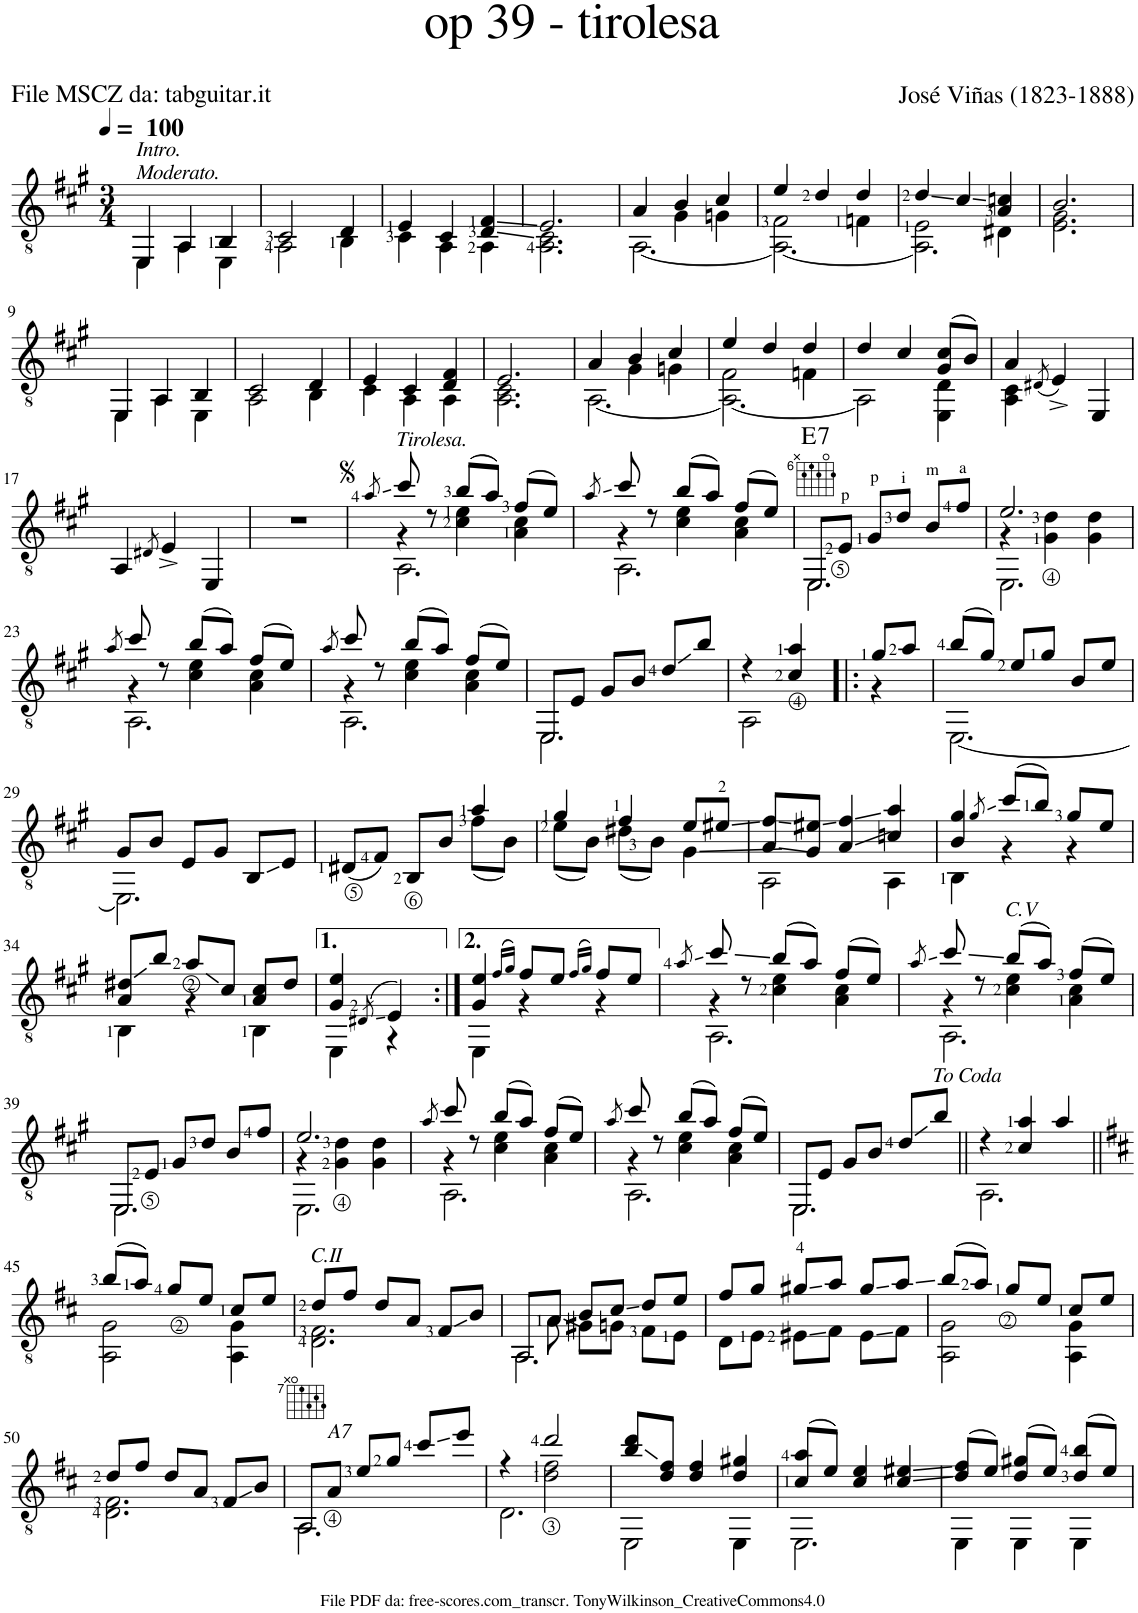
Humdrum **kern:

**kern	**harte
*part1	*part1
*staff1	*
*I"Guitar	*
*I'Guit.	*
*clefGv2	*
*k[f#c#g#]	*
*M3/4	*
*MM100	*
=1	=1
*^	*
!LO:TX:a:i:t=Intro.	!	!
!LO:TX:a:t=Moderato.	!	!
4EE/	4EE\	.
4AA/	4AA\	.
4BB/	4EE\	.
=2	=2	=2
2C#/	2AA\	.
4D/	4BB\	.
=3	=3	=3
4E/	4C#\	.
4C#/	4AA\	.
4D/ 4F#/	4AA\	.
=4	=4	=4
2.E/	2.AA\ 2.C#\	.
=5	=5	=5
*	*^	*
4A/	4ryy	[2.AA\	.
4B/	4G#\	.	.
4c#/	4Gn\	.	.
=6	=6	=6	=6
4e/	2F#\	2.AA\_	.
4d/	.	.	.
4d/	4Fn\	.	.
=7	=7	=7	=7
4d/	2E\	2.AA\]	.
4c#/	.	.	.
4A/ 4cn/	4D#X\	.	.
*	*v	*v	*
=8	=8	=8
2.B/	2.E\ 2.G#\	.
!!LO:LB:g=z	!!
=9	=9	=9
4EE/	4EE\	.
4AA/	4AA\	.
4BB/	4EE\	.
=10	=10	=10
2C#/	2AA\	.
4D/	4BB\	.
=11	=11	=11
4E/	4C#\	.
4C#/	4AA\	.
4D/ 4F#/	4AA\	.
=12	=12	=12
2.E/	2.AA\ 2.C#\	.
=13	=13	=13
*	*^	*
4A/	4ryy	[2.AA\	.
4B/	4G#\	.	.
4c#/	4Gn\	.	.
=14	=14	=14	=14
4e/	2F#\	2.AA\_	.
4d/	.	.	.
4d/	4Fn\	.	.
*	*v	*v	*
=15	=15	=15
4d/	2AA\]	.
4c#/	.	.
(8G#/ 8c#/L	4EE\ 4D\	.
8B/J)	.	.
=16	=16	=16
4A/	4AA\ 4C#\	.
(8qD#X/	.	.
4E^/)	2ryy	.
4EE/	.	.
*v	*v	*
!!LO:LB:g=z
=17	=17
4AA/	.
8qD#X/	.
4E^/	.
4EE/	.
=18	=18
2.r	.
=19	=19
8qa/	.
*^	*
*	*^	*
!LO:TX:a:i:t=Tirolesa.	!	!	!
8cc#/	4r	2.AA\	.
8r	.	.	.
(8b/L	4c#\ 4e\	.	.
8a/J)	.	.	.
(8f#/L	4A\ 4c#\	.	.
8e/J)	.	.	.
=20	=20	=20	=20
8qa/	.	.	.
8cc#/	4r	2.AA\	.
8r	.	.	.
(8b/L	4c#\ 4e\	.	.
8a/J)	.	.	.
(8f#/L	4A\ 4c#\	.	.
8e/J)	.	.	.
*v	*v	*v	*
=21	=21
!LO:N:head=open	!LO:H:kt=7
*^	*
8EE/L	2.EE\	E:7
8E/J	.	.
8G#/L	.	.
8d/J	.	.
8B/L	.	.
8f#/J	.	.
=22	=22	=22
*	*^	*
2.e/	4r	2.EE\	.
.	4G#\ 4d\	.	.
.	4G#\ 4d\	.	.
!!LO:LB:g=z	!!	!!
=23	=23	=23	=23
8qa/	.	.	.
8cc#/	4r	2.AA\	.
8r	.	.	.
(8b/L	4c#\ 4e\	.	.
8a/J)	.	.	.
(8f#/L	4A\ 4c#\	.	.
8e/J)	.	.	.
=24	=24	=24	=24
8qa/	.	.	.
8cc#/	4r	2.AA\	.
8r	.	.	.
(8b/L	4c#\ 4e\	.	.
8a/J)	.	.	.
(8f#/L	4A\ 4c#\	.	.
8e/J)	.	.	.
*v	*v	*v	*
=25	=25
!LO:N:head=open	!
*^	*
8EE/L	2.EE\	.
8E/J	.	.
8G#/L	.	.
8B/J	.	.
8d/L	.	.
8b/J	.	.
=26	=26	=26
4r	2AA\	.
4c#/ 4a/	.	.
=27!|:	=27!|:	=27!|:
8g#/L	4r	.
8a/J	.	.
=28	=28	=28
(8b/L	[2.EE\	.
8g#/J)	.	.
8e/L	.	.
8g#/J	.	.
8B/L	.	.
8e/J	.	.
!!LO:LB:g=z	!!
=29	=29	=29
8G#/L	2.EE\]	.
8B/J	.	.
8E/L	.	.
8G#/J	.	.
8BB/L	.	.
8E/J	.	.
=30	=30	=30
(8D#X/L	2ryy	.
8F#/J)	.	.
8BB/L	.	.
8B/J	.	.
4a/	(8f#\L	.
.	8B\J)	.
=31	=31	=31
4g#/	(8e\L	.
.	8B\J)	.
4f#/	(8d#X\L	.
.	8B\J)	.
8e/L	4G#\	.
8e#X/J	.	.
=32	=32	=32
8A/ 8f#/L	2AA\	.
8G#/ 8e#X/J	.	.
4A/ 4f#/	.	.
4cn/ 4a/	4AA\	.
=33	=33	=33
4B/ 4g#/	4BB\	.
8qg#/	.	.
(8cc#/L	4r	.
8b/J)	.	.
8g#/L	4r	.
8e/J	.	.
!!LO:LB:g=z	!!
=34	=34	=34
8A/ 8d#X/L	4BB\	.
8b/J	.	.
8a/L	4r	.
8c#/J	.	.
8A/ 8c#/L	4BB\	.
8d#/J	.	.
=35	=35	=35
4G#/ 4e/	4EE\	.
(8qD#X/	.	.
4E/)	4r	.
=36:|!	=36:|!	=36:|!
4G#/ 4e/	4EE\	.
(16qf#/LL	.	.
16qg#/JJ)	.	.
8f#/L	4r	.
8e/J	.	.
(16qf#/LL	.	.
16qg#/JJ)	.	.
8f#/L	4r	.
8e/J	.	.
*v	*v	*
=37	=37
8qa/	.
*^	*
*	*^	*
8cc#/	4r	2.AA\	.
8r	.	.	.
(8b/L	4c#\ 4e\	.	.
8a/J)	.	.	.
(8f#/L	4A\ 4c#\	.	.
8e/J)	.	.	.
=38	=38	=38	=38
8qa/	.	.	.
8cc#/	4r	2.AA\	.
8r	.	.	.
!LO:TX:a:i:t=C.V	!	!	!
(8b/L	4c#\ 4e\	.	.
8a/J)	.	.	.
(8f#/L	4A\ 4c#\	.	.
8e/J)	.	.	.
*v	*v	*v	*
!!LO:LB:g=z
=39	=39
!LO:N:head=open	!
*^	*
8EE/L	2.EE\	.
8E/J	.	.
8G#/L	.	.
8d/J	.	.
8B/L	.	.
8f#/J	.	.
=40	=40	=40
*	*^	*
2.e/	4r	2.EE\	.
.	4G#\ 4d\	.	.
.	4G#\ 4d\	.	.
=41	=41	=41	=41
8qa/	.	.	.
8cc#/	4r	2.AA\	.
8r	.	.	.
(8b/L	4c#\ 4e\	.	.
8a/J)	.	.	.
(8f#/L	4A\ 4c#\	.	.
8e/J)	.	.	.
=42	=42	=42	=42
8qa/	.	.	.
8cc#/	4r	2.AA\	.
8r	.	.	.
(8b/L	4c#\ 4e\	.	.
8a/J)	.	.	.
(8f#/L	4A\ 4c#\	.	.
8e/J)	.	.	.
*v	*v	*v	*
=43	=43
!LO:N:head=open	!
*^	*
8EE/L	2.EE\	.
8E/J	.	.
8G#/L	.	.
8B/J	.	.
8d/L	.	.
8b/J	.	.
=44||	=44||	=44||
4r	2.AA\	.
4c#/ 4a/	.	.
4a/	.	.
!!LO:LB:g=z	!!
=45||	=45||	=45||
*k[f#c#]	*	*
(8b/L	2AA\ 2G\	.
8a/J)	.	.
8g/L	.	.
8e/J	.	.
8c#/L	4AA\ 4G\	.
8e/J	.	.
=46	=46	=46
!LO:TX:a:i:t=C.II	!	!
8d/L	2.D\ 2.F#\	.
8f#/J	.	.
8d/L	.	.
8A/J	.	.
8F#/L	.	.
8B/J	.	.
*v	*v	*
=47	=47
!LO:N:head=open	!
*^	*
*	*^	*
8AA/L	8ryy	2.AA\	.
8A/J	8A\	.	.
8B/L	8G#X\L	.	.
8c#/J	8Gn\J	.	.
8d/L	8F#\L	.	.
8e/J	8E\J	.	.
*	*v	*v	*
=48	=48	=48
8f#/L	8D\L	.
8g/J	8E\J	.
8g#X/L	8E#X\L	.
8a/J	8F#\J	.
8g#/L	8E#\L	.
8a/J	8F#\J	.
=49	=49	=49
(8b/L	2AA\ 2G\	.
8a/J)	.	.
8g/L	.	.
8e/J	.	.
8c#/L	4AA\ 4G\	.
8e/J	.	.
!!LO:LB:g=z	!!
=50	=50	=50
8d/L	2.D\ 2.F#\	.
8f#/J	.	.
8d/L	.	.
8A/J	.	.
8F#/L	.	.
8B/J	.	.
=51	=51	=51
!LO:N:head=open	!	!
8AA/L	2.AA\	.
!LO:TX:a:i:t=A7	!	!
8A/J	.	.
8e/L	.	.
8g/J	.	.
8cc#/L	.	.
8ee/J	.	.
=52	=52	=52
*	*^	*
4r	4ryy	2.D\	.
2dd/	2d\ 2f#\	.	.
*	*v	*v	*
=53	=53	=53
8b/ 8dd/L	2EE\	.
8d/ 8f#/J	.	.
4d/ 4f#/	.	.
4d/ 4g#X/	4EE\	.
=54	=54	=54
(8c#/ 8a/L	2.EE\	.
8e/J)	.	.
4c#/ 4e/	.	.
4c#/ 4e#X/	.	.
=55	=55	=55
(8d/ 8f#/L	4EE\	.
8e/J)	.	.
(8d/ 8g#X/L	4EE\	.
8e/J)	.	.
(8d/ 8b/L	4EE\	.
8e/J)	.	.
*v	*v	*
=	=
*-	*-
